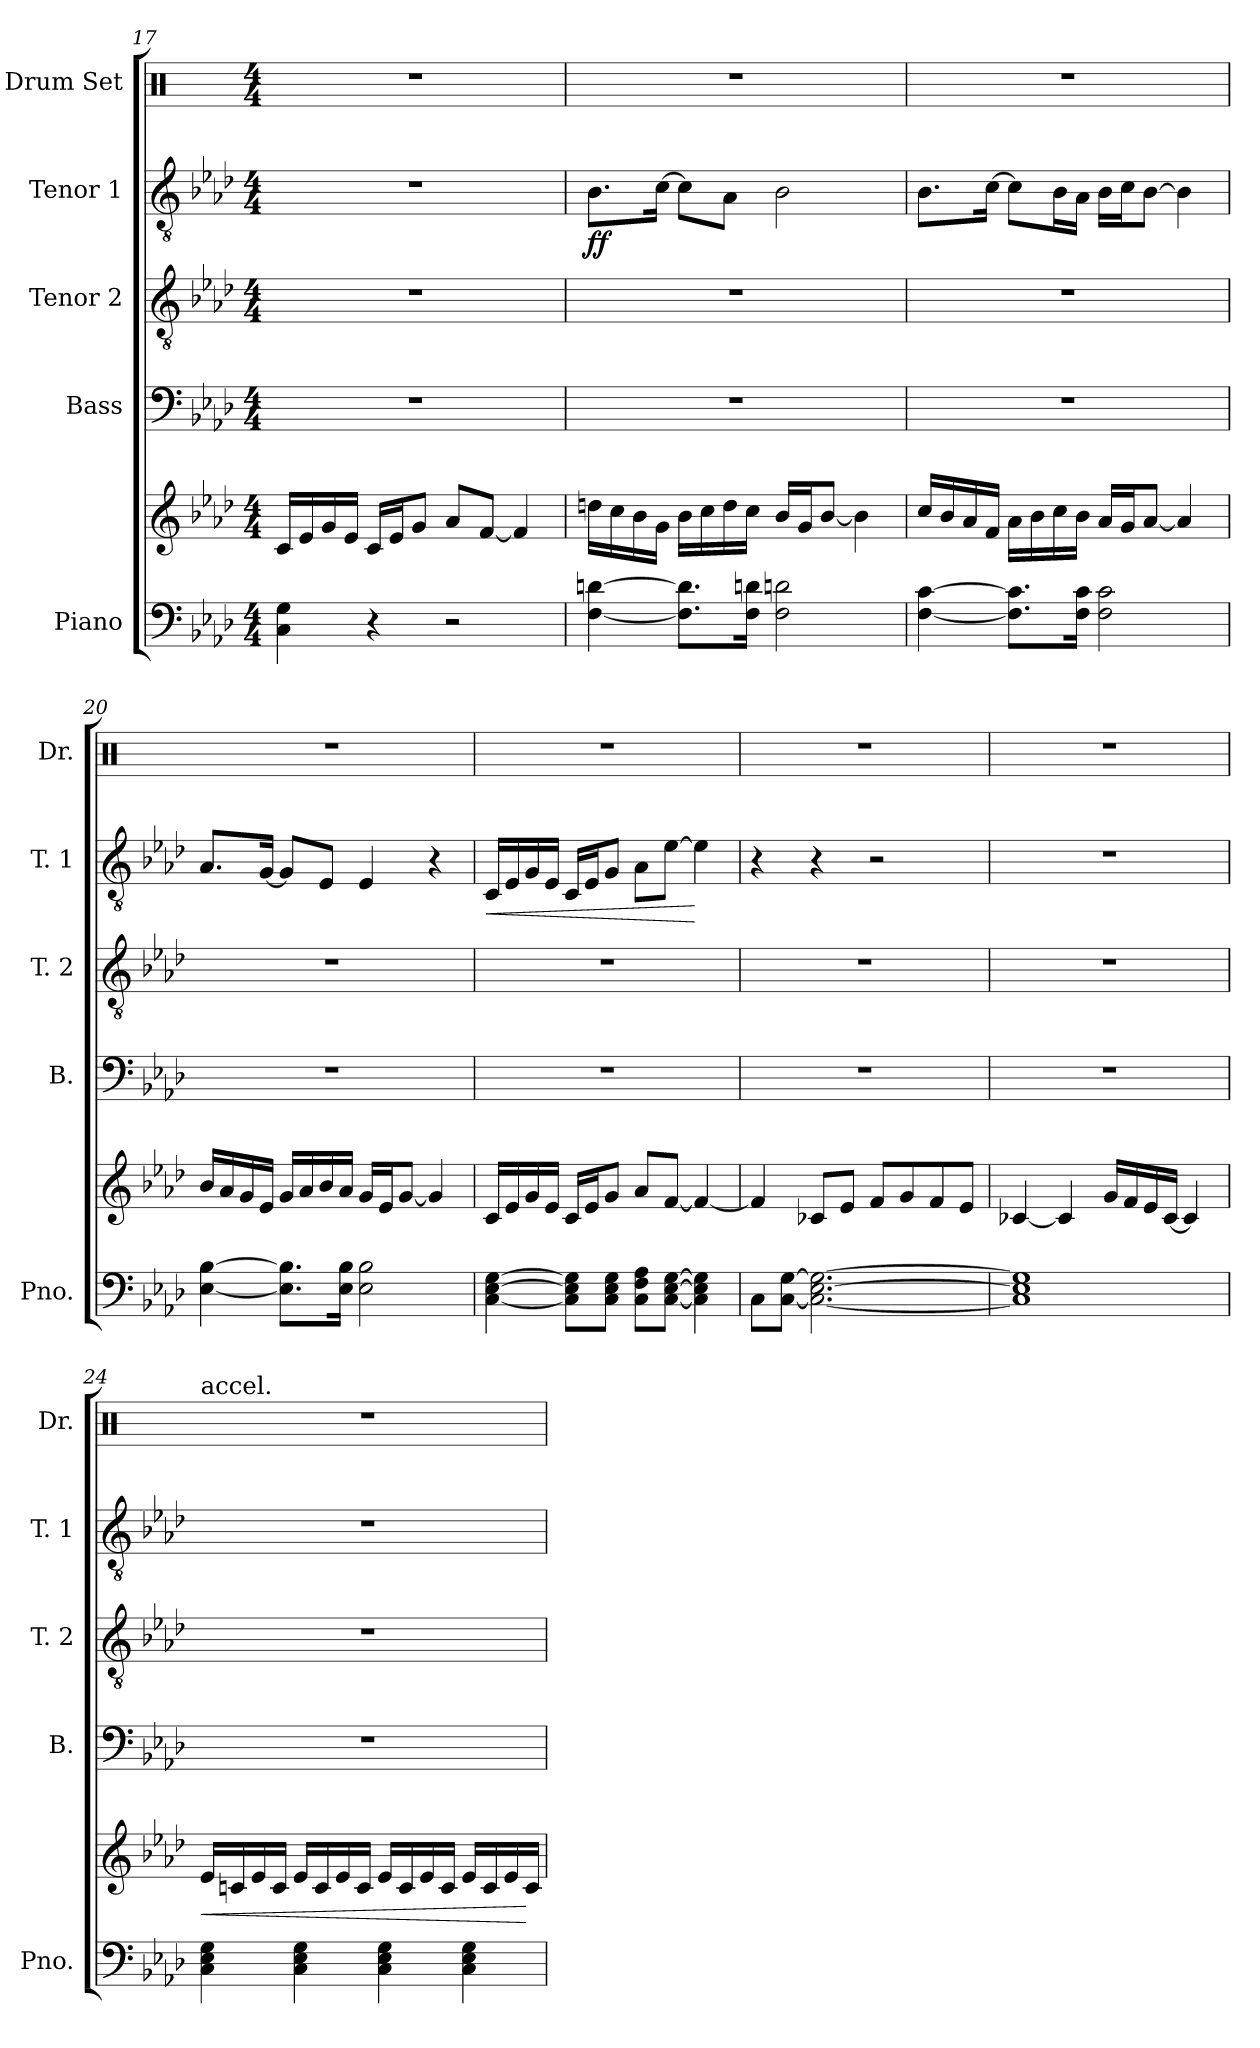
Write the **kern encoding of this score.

**kern	**kern	**dynam	**kern	**kern	**kern	**dynam	**kern
*part5	*part5	*part5	*part4	*part3	*part2	*part2	*part1
*staff6	*staff5	*staff5/6	*staff4	*staff3	*staff2	*staff2	*staff1
*I"Piano	*	*	*I"Bass	*I"Tenor 2	*I"Tenor 1	*	*I"Drum Set
*I'Pno.	*	*	*I'B.	*I'T. 2	*I'T. 1	*	*I'Dr.
*clefF4	*clefG2	*	*clefF4	*clefGv2	*clefGv2	*	*clefX
*	*	*	*	*ITrd7c12	*ITrd7c12	*	*
*k[b-e-a-d-]	*k[b-e-a-d-]	*	*k[b-e-a-d-]	*k[b-e-a-d-]	*k[b-e-a-d-]	*	*k[]
*A-:	*A-:	*	*A-:	*A-:	*A-:	*	*C:
*M4/4	*M4/4	*	*M4/4	*M4/4	*M4/4	*	*M4/4
=17	=17	=17	=17	=17	=17	=17	=17
4Ci\ 4Gi	16ci/LL	.	1r	1r	1r	.	1r
.	16e-i/	.	.	.	.	.	.
.	16gi/	.	.	.	.	.	.
.	16e-i/JJ	.	.	.	.	.	.
4r	16ci/LL	.	.	.	.	.	.
.	16e-i/J	.	.	.	.	.	.
.	8gi/J	.	.	.	.	.	.
2r	8a-i/L	.	.	.	.	.	.
.	[<8fi/J	.	.	.	.	.	.
.	4fi/]	.	.	.	.	.	.
!!LO:PB:g=z
=18	=18	=18	=18	=18	=18	=18	=18
[<4Fi\ [>4dni	16ddni\LL	.	1r	1r	8.BB-i\L	ff	1r
.	16cci\	.	.	.	.	.	.
.	16b-i\	.	.	.	.	.	.
.	16gi\JJ	.	.	.	[>16Ci\Jk	.	.
8.Fi\] 8.dni]L	16b-i\LL	.	.	.	8Ci\L]	.	.
.	16cci\	.	.	.	.	.	.
.	16ddi\	.	.	.	8AA-i\J	.	.
16Fi\ 16dniJk	16cci\JJ	.	.	.	.	.	.
2Fi\ 2dni	16b-i/LL	.	.	.	2BB-i\	.	.
.	16gi/J	.	.	.	.	.	.
.	[<8b-i/J	.	.	.	.	.	.
.	4b-i\]	.	.	.	.	.	.
=19	=19	=19	=19	=19	=19	=19	=19
[<4Fi\ [>4ci	16cci/LL	.	1r	1r	8.BB-i\L	.	1r
.	16b-i/	.	.	.	.	.	.
.	16a-i/	.	.	.	.	.	.
.	16fi/JJ	.	.	.	[>16Ci\Jk	.	.
8.Fi\] 8.ci]L	16a-i\LL	.	.	.	8Ci\L]	.	.
.	16b-i\	.	.	.	.	.	.
.	16cci\	.	.	.	16BB-i\L	.	.
16Fi\ 16ciJk	16b-i\JJ	.	.	.	16AA-i\JJ	.	.
2Fi\ 2ci	16a-i/LL	.	.	.	16BB-i\LL	.	.
.	16gi/J	.	.	.	16Ci\J	.	.
.	[<8a-i/J	.	.	.	[>8BB-i\J	.	.
.	4a-i/]	.	.	.	4BB-i\]	.	.
!!LO:PB:g=z
=20	=20	=20	=20	=20	=20	=20	=20
[<4E-i\ [>4B-i	16b-i/LL	.	1r	1r	8.AA-i/L	.	1r
.	16a-i/	.	.	.	.	.	.
.	16gi/	.	.	.	.	.	.
.	16e-i/JJ	.	.	.	[<16GGi/Jk	.	.
8.E-i\] 8.B-i]L	16gi/LL	.	.	.	8GGi/L]	.	.
.	16a-i/	.	.	.	.	.	.
.	16b-i/	.	.	.	8EE-i/J	.	.
16E-i\ 16B-iJk	16a-i/JJ	.	.	.	.	.	.
2E-i\ 2B-i	16gi/LL	.	.	.	4EE-i/	.	.
.	16e-i/J	.	.	.	.	.	.
.	[<8gi/J	.	.	.	.	.	.
.	4gi/]	.	.	.	4r	.	.
=21	=21	=21	=21	=21	=21	=21	=21
!	!	!	!	!	!	!LO:HP:b	!
[<4Ci\ [>4E-i [>4Gi	16ci/LL	.	1r	1r	16CCi/LL	<	1r
.	16e-i/	.	.	.	16EE-i/	.	.
.	16gi/	.	.	.	16GGi/	.	.
.	16e-i/JJ	.	.	.	16EE-i/JJ	.	.
8Ci\] 8E-i] 8Gi]L	16ci/LL	.	.	.	16CCi/LL	.	.
.	16e-i/J	.	.	.	16EE-i/J	.	.
8Ci\ 8E-i 8GiJ	8gi/J	.	.	.	8GGi/J	.	.
8Ci\ 8Fi 8A-iL	8a-i/L	.	.	.	8AA-i\L	.	.
[<8Ci\ [>8E-i [>8GiJ	[<8fi/J	.	.	.	[>8E-i\J	.	.
4Ci\] 4E-i] 4Gi]	4fi/_<	.	.	.	4E-i\]	[	.
=22	=22	=22	=22	=22	=22	=22	=22
8Ci\L	4fi/]	.	1r	1r	4r	.	1r
[<8Ci\ [>8GiJ	.	.	.	.	.	.	.
2.Ci\_< [>2.E-i 2.Gi_>	8c-Xi/L	.	.	.	4r	.	.
.	8e-i/J	.	.	.	.	.	.
.	8fi/L	.	.	.	2r	.	.
.	8gi/	.	.	.	.	.	.
.	8fi/	.	.	.	.	.	.
.	8e-i/J	.	.	.	.	.	.
!!LO:PB:g=z
=23	=23	=23	=23	=23	=23	=23	=23
1Ci] 1E-i] 1Gi]	[<4c-Xi/	.	1r	1r	1r	.	1r
.	4c-i/]	.	.	.	.	.	.
.	16gi/LL	.	.	.	.	.	.
.	16fi/	.	.	.	.	.	.
.	16e-i/	.	.	.	.	.	.
.	[<16c-i/JJ	.	.	.	.	.	.
.	4c-i/]	.	.	.	.	.	.
=24	=24	=24	=24	=24	=24	=24	=24
!	!	!	!	!	!	!	!LO:TX:t=accel.
!	!	!LO:HP:b	!	!	!	!	!
4Ci\ 4E-i 4Gi	16e-i/LL	<	1r	1r	1r	.	1r
.	16cni/	.	.	.	.	.	.
.	16e-i/	.	.	.	.	.	.
.	16ci/JJ	.	.	.	.	.	.
4Ci\ 4E-i 4Gi	16e-i/LL	.	.	.	.	.	.
.	16ci/	.	.	.	.	.	.
.	16e-i/	.	.	.	.	.	.
.	16ci/JJ	.	.	.	.	.	.
4Ci\ 4E-i 4Gi	16e-i/LL	.	.	.	.	.	.
.	16ci/	.	.	.	.	.	.
.	16e-i/	.	.	.	.	.	.
.	16ci/JJ	.	.	.	.	.	.
4Ci\ 4E-i 4Gi	16e-i/LL	.	.	.	.	.	.
.	16ci/	.	.	.	.	.	.
.	16e-i/	.	.	.	.	.	.
.	16ci/JJ	[	.	.	.	.	.
=	=	=	=	=	=	=	=
*-	*-	*-	*-	*-	*-	*-	*-
